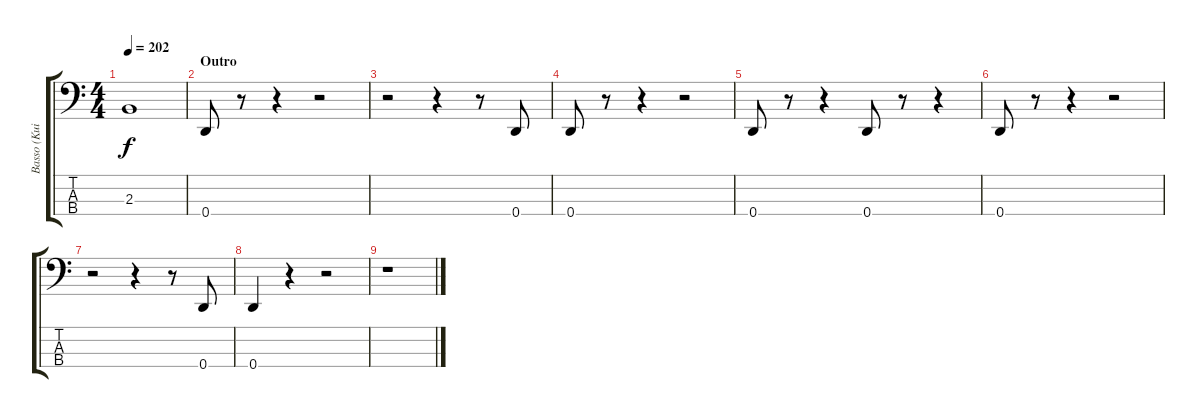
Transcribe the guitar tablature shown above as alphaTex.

\track ("Basso (Kuisma/Tuomo (levyllä))" "Basso (Kui") {instrument electricbasspick}
\staff {score tabs}
\tuning (G2 D2 A1 D1) {hide}
\ts (4 4)
\tempo 202
\clef f4
\ks c
2.3.1{dy f} |
\section ("" "Outro")
0.4.8 r.8 r.4 r.2 |
r.2 r.4 r.8 0.4.8 |
0.4.8 r.8 r.4 r.2 |
0.4.8 r.8 r.4 0.4.8 r.8 r.4 |
0.4.8 r.8 r.4 r.2 |
r.2 r.4 r.8 0.4.8 |
0.4.4 r.4 r.2 |
r.1
